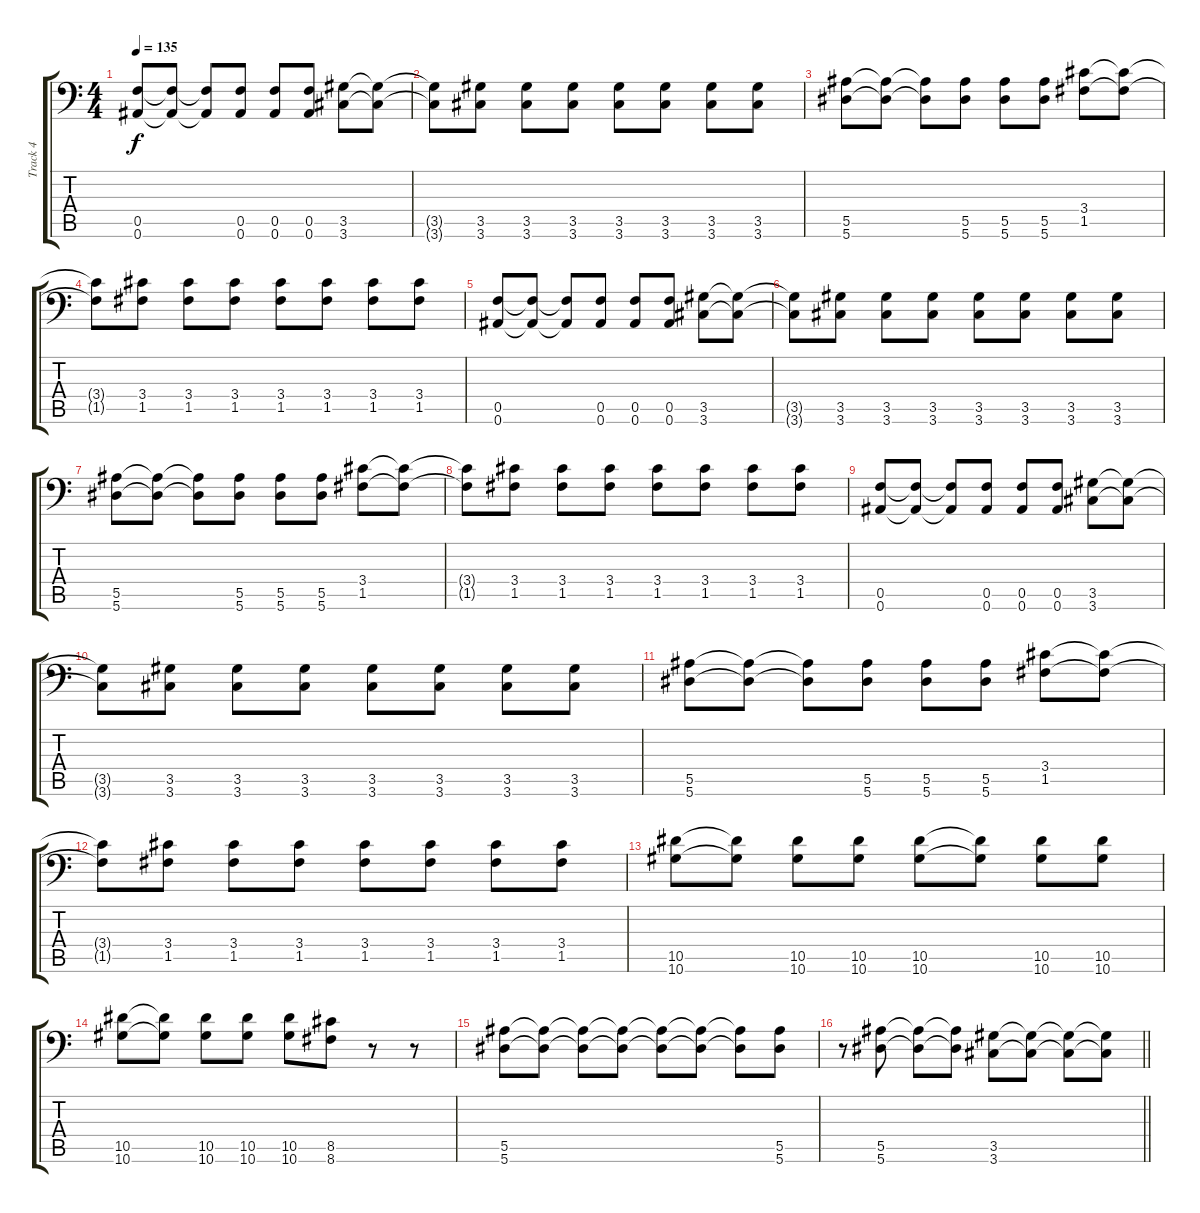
\track ("Track 4" "Track 4") {instrument distortionguitar}
\staff {score tabs}
\tuning (C4 G3 Eb3 Bb2 F2 Bb1) {hide}
\ts (4 4)
\tempo 135
\clef f4
\ks c
(0.5 0.6).8{dy f} (0.5{t} 0.6{t}).8 (0.5{t} 0.6{t}).8 (0.5 0.6).8 (0.5 0.6).8 (0.5 0.6).8 (3.5 3.6).8 (3.5{t} 3.6{t}).8 |
(3.5{t} 3.6{t}).8 (3.5 3.6).8 (3.5 3.6).8 (3.5 3.6).8 (3.5 3.6).8 (3.5 3.6).8 (3.5 3.6).8 (3.5 3.6).8 |
(5.5 5.6).8 (5.5{t} 5.6{t}).8 (5.5{t} 5.6{t}).8 (5.5 5.6).8 (5.5 5.6).8 (5.5 5.6).8 (3.4 1.5).8 (3.4{t} 1.5{t}).8 |
(3.4{t} 1.5{t}).8 (3.4 1.5).8 (3.4 1.5).8 (3.4 1.5).8 (3.4 1.5).8 (3.4 1.5).8 (3.4 1.5).8 (3.4 1.5).8 |
(0.5 0.6).8 (0.5{t} 0.6{t}).8 (0.5{t} 0.6{t}).8 (0.5 0.6).8 (0.5 0.6).8 (0.5 0.6).8 (3.5 3.6).8 (3.5{t} 3.6{t}).8 |
(3.5{t} 3.6{t}).8 (3.5 3.6).8 (3.5 3.6).8 (3.5 3.6).8 (3.5 3.6).8 (3.5 3.6).8 (3.5 3.6).8 (3.5 3.6).8 |
(5.5 5.6).8 (5.5{t} 5.6{t}).8 (5.5{t} 5.6{t}).8 (5.5 5.6).8 (5.5 5.6).8 (5.5 5.6).8 (3.4 1.5).8 (3.4{t} 1.5{t}).8 |
(3.4{t} 1.5{t}).8 (3.4 1.5).8 (3.4 1.5).8 (3.4 1.5).8 (3.4 1.5).8 (3.4 1.5).8 (3.4 1.5).8 (3.4 1.5).8 |
(0.5 0.6).8 (0.5{t} 0.6{t}).8 (0.5{t} 0.6{t}).8 (0.5 0.6).8 (0.5 0.6).8 (0.5 0.6).8 (3.5 3.6).8 (3.5{t} 3.6{t}).8 |
(3.5{t} 3.6{t}).8 (3.5 3.6).8 (3.5 3.6).8 (3.5 3.6).8 (3.5 3.6).8 (3.5 3.6).8 (3.5 3.6).8 (3.5 3.6).8 |
(5.5 5.6).8 (5.5{t} 5.6{t}).8 (5.5{t} 5.6{t}).8 (5.5 5.6).8 (5.5 5.6).8 (5.5 5.6).8 (3.4 1.5).8 (3.4{t} 1.5{t}).8 |
(3.4{t} 1.5{t}).8 (3.4 1.5).8 (3.4 1.5).8 (3.4 1.5).8 (3.4 1.5).8 (3.4 1.5).8 (3.4 1.5).8 (3.4 1.5).8 |
(10.5 10.6).8 (10.5{t} 10.6{t}).8 (10.5 10.6).8 (10.5 10.6).8 (10.5 10.6).8 (10.5{t} 10.6{t}).8 (10.5 10.6).8 (10.5 10.6).8 |
(10.5 10.6).8 (10.5{t} 10.6{t}).8 (10.5 10.6).8 (10.5 10.6).8 (10.5 10.6).8 (8.5 8.6).8 r.8 r.8 |
(5.5 5.6).8 (5.5{t} 5.6{t}).8 (5.5{t} 5.6{t}).8 (5.5{t} 5.6{t}).8 (5.5{t} 5.6{t}).8 (5.5{t} 5.6{t}).8 (5.5{t} 5.6{t}).8 (5.5 5.6).8 |
\barLineRight lightlight
r.8 (5.5 5.6).8 (5.5{t} 5.6{t}).8 (5.5{t} 5.6{t}).8 (3.5 3.6).8 (3.5{t} 3.6{t}).8 (3.5{t} 3.6{t}).8 (3.5{t} 3.6{t}).8
